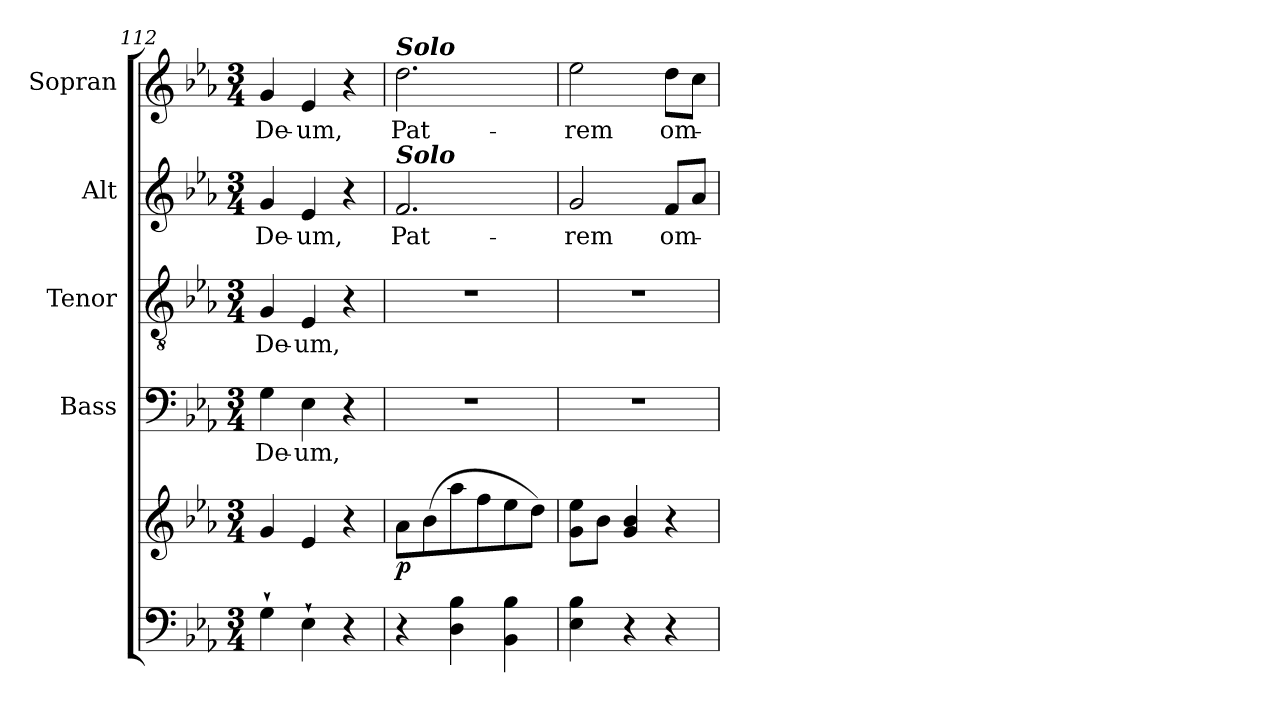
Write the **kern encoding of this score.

**kern	**kern	**dynam	**kern	**text	**kern	**text	**kern	**text	**kern	**text
*part5	*part5	*part5	*part4	*part4	*part3	*part3	*part2	*part2	*part1	*part1
*staff6	*staff5	*staff5/6	*staff4	*staff4	*staff3	*staff3	*staff2	*staff2	*staff1	*staff1
*	*	*	*I"Bass	*	*I"Tenor	*	*I"Alt	*	*I"Sopran	*
*	*	*	*I'B.	*	*I'T.	*	*I'A.	*	*I'S.	*
*clefF4	*clefG2	*	*clefF4	*	*clefGv2	*	*clefG2	*	*clefG2	*
*k[b-e-a-]	*k[b-e-a-]	*	*k[b-e-a-]	*	*k[b-e-a-]	*	*k[b-e-a-]	*	*k[b-e-a-]	*
*E-:	*E-:	*	*E-:	*	*E-:	*	*E-:	*	*E-:	*
*M3/4	*M3/4	*	*M3/4	*	*M3/4	*	*M3/4	*	*M3/4	*
=112	=112	=112	=112	=112	=112	=112	=112	=112	=112	=112
!	!	!	!	!LO:LY:b	!	!LO:LY:b	!	!LO:LY:b	!	!LO:LY:b
4G`>\	4g/	.	4G\	De-	4G/	De-	4g/	De-	4g/	De-
!	!	!	!	!LO:LY:b	!	!LO:LY:b	!	!LO:LY:b	!	!LO:LY:b
4E-`>\	4e-/	.	4E-\	-um,	4E-/	-um,	4e-/	-um,	4e-/	-um,
4r	4r	.	4r	.	4r	.	4r	.	4r	.
=113	=113	=113	=113	=113	=113	=113	=113	=113	=113	=113
!	!	!	!	!	!	!	!	!	!LO:TX:a:Bi:t=Solo	!
!	!	!	!	!	!	!	!LO:TX:a:Bi:t=Solo	!	!	!
!	!	!LO:DY:b	!	!	!	!	!	!LO:LY:b	!	!LO:LY:b
4r	8a-\L	p	2.r	.	2.r	.	2.f/	Pat-	2.dd\	Pat-
.	(>8b-\	.	.	.	.	.	.	.	.	.
4D\ 4B-\	8aa-\	.	.	.	.	.	.	.	.	.
.	8ff\	.	.	.	.	.	.	.	.	.
4BB-\ 4B-\	8ee-\	.	.	.	.	.	.	.	.	.
.	8dd\J)	.	.	.	.	.	.	.	.	.
=114	=114	=114	=114	=114	=114	=114	=114	=114	=114	=114
!	!	!	!	!	!	!	!	!LO:LY:b	!	!LO:LY:b
4E-\ 4B-\	8g\ 8ee-\L	.	2.r	.	2.r	.	2g/	-rem	2ee-\	-rem
.	8b-\J	.	.	.	.	.	.	.	.	.
4r	4g/ 4b-/	.	.	.	.	.	.	.	.	.
!	!	!	!	!	!	!	!	!LO:LY:b	!	!LO:LY:b
4r	4r	.	.	.	.	.	8f/L	om-	8dd\L	om-
.	.	.	.	.	.	.	8a-/J	.	8cc\J	.
=	=	=	=	=	=	=	=	=	=	=
*-	*-	*-	*-	*-	*-	*-	*-	*-	*-	*-
